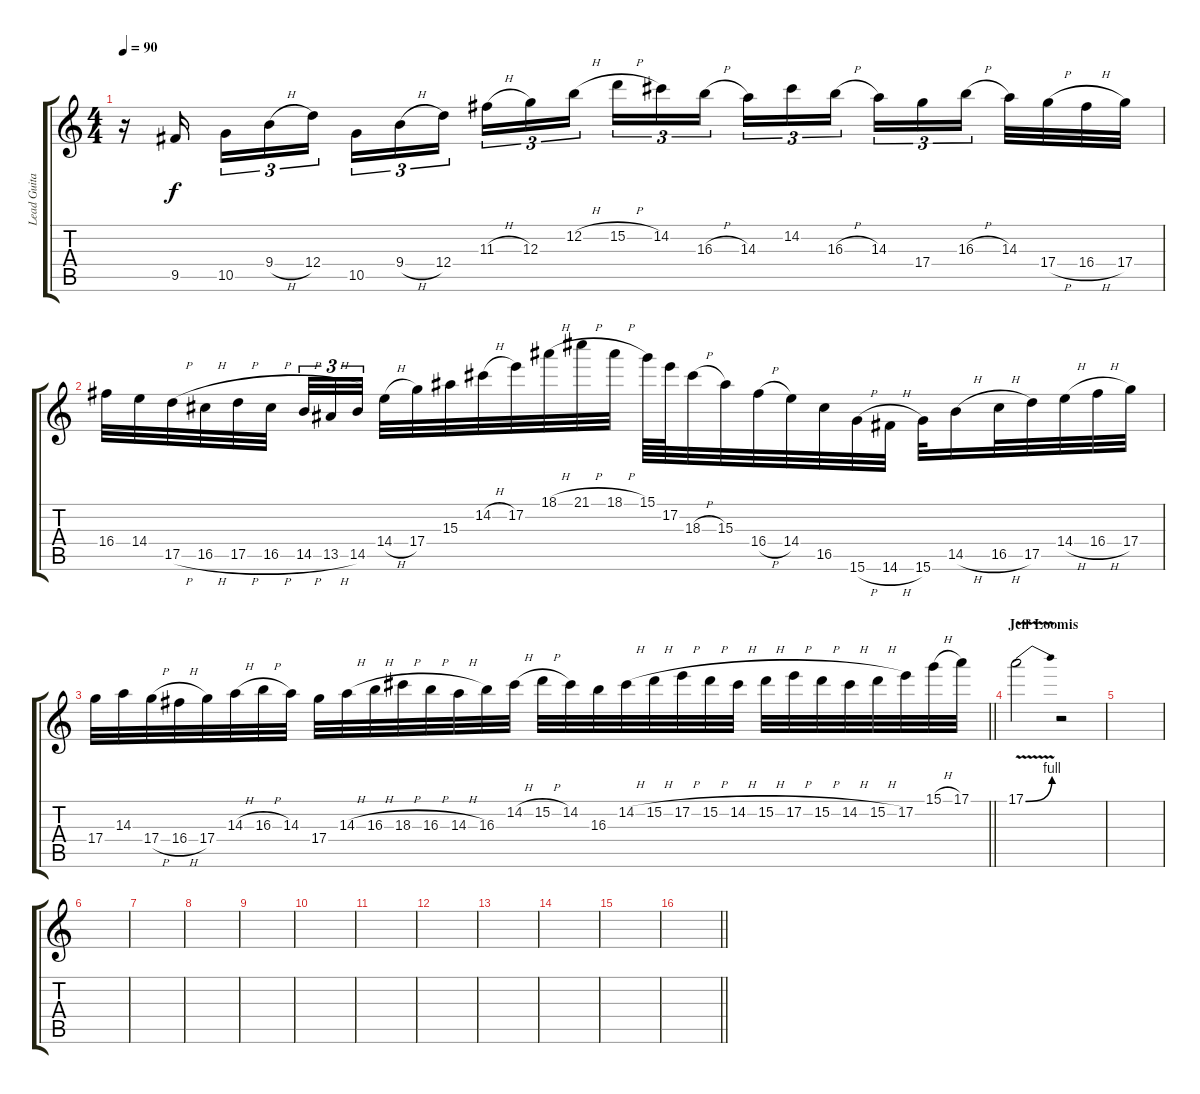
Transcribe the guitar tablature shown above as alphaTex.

\track ("Lead Guitar 2" "Lead Guita") {instrument overdrivenguitar}
\staff {score tabs}
\tuning (E4 B3 G3 D3 A2 E2) {hide}
\ts (4 4)
\tempo 90
\clef g2
\ks c
r.16{dy f} 9.5.16{beam splitsecondary} 10.5.16{tu (3 2)} 9.4{h}.16{tu (3 2)} 12.4.16{tu (3 2)} 10.5.16{tu (3 2)} 9.4{h}.16{tu (3 2)} 12.4.16{tu (3 2) beam splitsecondary} 11.3{h}.16{tu (3 2)} 12.3.16{tu (3 2)} 12.2{h}.16{tu (3 2)} 15.2{h}.16{tu (3 2)} 14.2.16{tu (3 2)} 16.3{h}.16{tu (3 2) beam splitsecondary} 14.3.16{tu (3 2)} 14.2.16{tu (3 2)} 16.3{h}.16{tu (3 2)} 14.3.16{tu (3 2)} 17.4.16{tu (3 2)} 16.3{h}.16{tu (3 2) beam splitsecondary} 14.3.32 17.4{h}.32 16.4{h}.32 17.4.32 |
16.4.32 14.4.32 17.5{h}.32 16.5{h}.32 17.5{h}.32 16.5{h}.32{beam splitsecondary} 14.5{h}.32{tu (3 2)} 13.5{h}.32{tu (3 2)} 14.5.32{tu (3 2)} 14.4{h}.32 17.4.32 15.3.32 14.2{h}.32 17.2.32 18.1{h}.32 21.1{h}.32 18.1{h}.32 15.1.64 17.2.64 18.3{h}.32 15.3.32 16.4{h}.32 14.4.32 16.5.32 15.6{h}.32 14.6{h}.32 15.6.32 14.5{h}.16 16.5{h}.32 17.5.32 14.4{h}.32 16.4{h}.32 17.4.32 |
\barLineRight lightlight
17.4.32 14.3.32 17.4{h}.32 16.4{h}.32 17.4.32 14.3{h}.32 16.3{h}.32 14.3.32 17.4.32 14.3{h}.32 16.3{h}.32 18.3{h}.32 16.3{h}.32 14.3{h}.32 16.3.32 14.2{h}.32 15.2{h}.32 14.2.32 16.3.32 14.2{h}.32 15.2{h}.32 17.2{h}.32 15.2{h}.32 14.2{h}.32 15.2{h}.32 17.2{h}.32 15.2{h}.32 14.2{h}.32 15.2{h}.32 17.2.32 15.1{h}.32 17.1.32 |
\section ("" "Jeff Loomis")
17.1{be (bend 0 0 60 4) v}.2 r.2 |
|
|
|
|
|
|
|
|
|
|
|
\barLineRight lightlight
